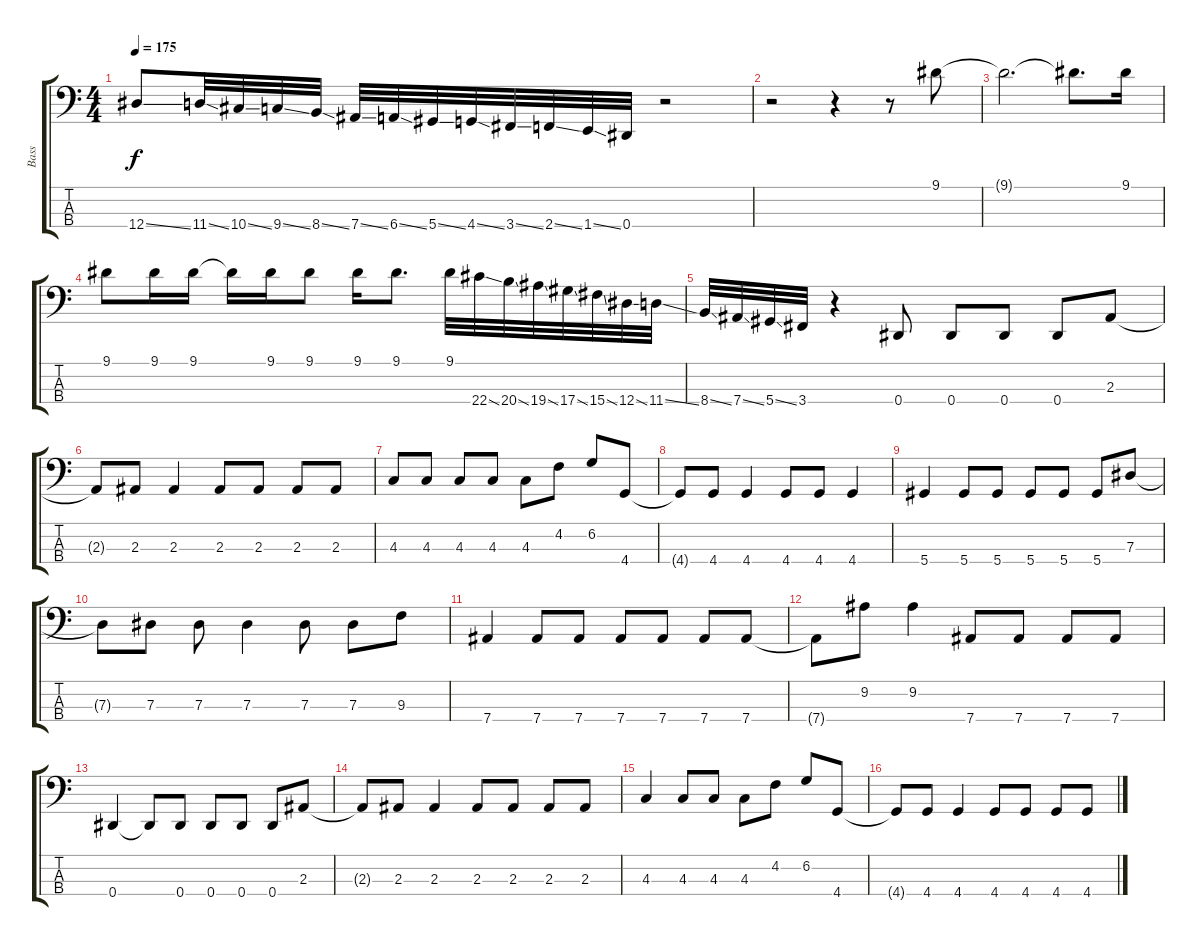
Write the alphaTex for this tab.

\track ("Bass" "Bass") {instrument electricbasspick}
\staff {score tabs}
\tuning (Gb2 Db2 Ab1 Eb1) {hide}
\ts (4 4)
\tempo 175
\clef f4
\ks c
12.4{ss}.8{dy f} 11.4{ss}.32 10.4{ss}.32 9.4{ss}.32 8.4{ss}.32 7.4{ss}.32 6.4{ss}.32 5.4{ss}.32 4.4{ss}.32 3.4{ss}.32 2.4{ss}.32 1.4{ss}.32 0.4.32 r.2 |
r.2 r.4 r.8 9.1.8 |
9.1{t}.2{d} 9.1{t}.8{d} 9.1.16 |
9.1.8 9.1.16 9.1.16 9.1{t}.16 9.1.16 9.1.8 9.1.16 9.1.8{d} 9.1.32 22.4{ss}.32 20.4{ss}.32 19.4{ss}.32 17.4{ss}.32 15.4{ss}.32 12.4{ss}.32 11.4{ss}.32 |
8.4{ss}.32 7.4{ss}.32 5.4{ss}.32 3.4.32 r.4 0.4.8 0.4.8 0.4.8 0.4.8 2.3.8 |
2.3{t}.8 2.3.8 2.3.4 2.3.8 2.3.8 2.3.8 2.3.8 |
4.3.8 4.3.8 4.3.8 4.3.8 4.3.8 4.2.8 6.2.8 4.4.8 |
4.4{t}.8 4.4.8 4.4.4 4.4.8 4.4.8 4.4.4 |
5.4.4 5.4.8 5.4.8 5.4.8 5.4.8 5.4.8 7.3.8 |
7.3{t}.8 7.3.8 7.3.8 7.3.4 7.3.8 7.3.8 9.3.8 |
7.4.4 7.4.8 7.4.8 7.4.8 7.4.8 7.4.8 7.4.8 |
7.4{t}.8 9.2.8 9.2.4 7.4.8 7.4.8 7.4.8 7.4.8 |
0.4.4 0.4{t}.8 0.4.8 0.4.8 0.4.8 0.4.8 2.3.8 |
2.3{t}.8 2.3.8 2.3.4 2.3.8 2.3.8 2.3.8 2.3.8 |
4.3.4 4.3.8 4.3.8 4.3.8 4.2.8 6.2.8 4.4.8 |
4.4{t}.8 4.4.8 4.4.4 4.4.8 4.4.8 4.4.8 4.4.8
